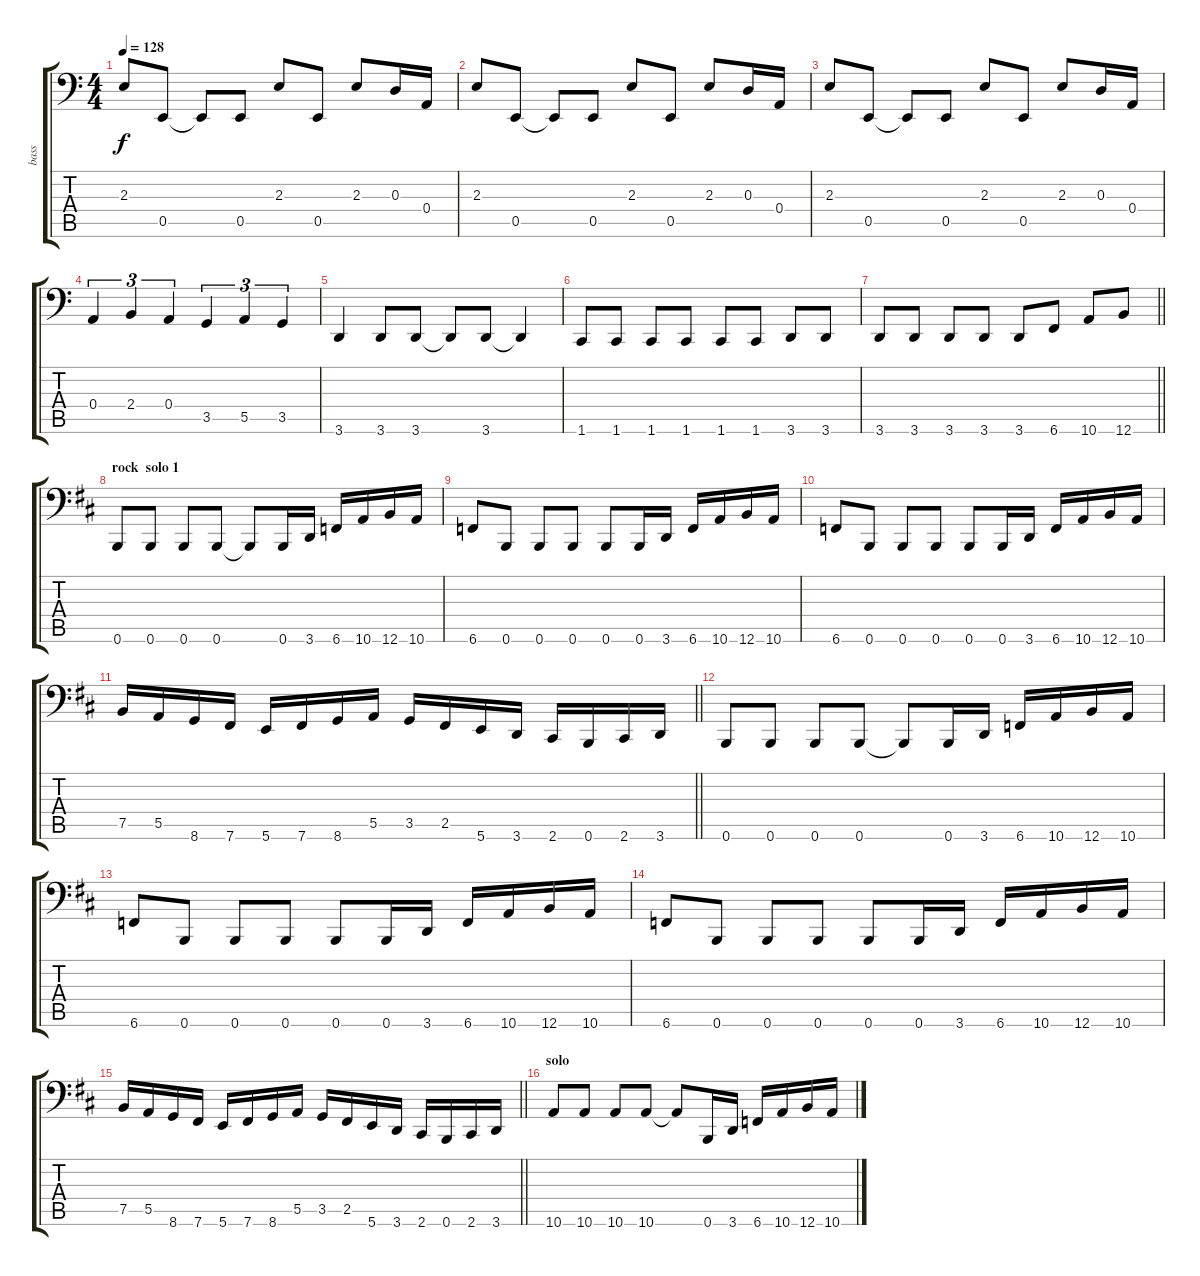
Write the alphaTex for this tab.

\track ("bass" "bass") {instrument electricbassfinger}
\staff {score tabs}
\tuning (C3 G2 D2 A1 E1 B0) {hide}
\ts (4 4)
\tempo 128
\clef f4
\ks c
2.3.8{dy f} 0.5.8 0.5{t}.8 0.5.8 2.3.8 0.5.8 2.3.8 0.3.16 0.4.16 |
2.3.8 0.5.8 0.5{t}.8 0.5.8 2.3.8 0.5.8 2.3.8 0.3.16 0.4.16 |
2.3.8 0.5.8 0.5{t}.8 0.5.8 2.3.8 0.5.8 2.3.8 0.3.16 0.4.16 |
0.4.4{tu (3 2)} 2.4.4{tu (3 2)} 0.4.4{tu (3 2)} 3.5.4{tu (3 2)} 5.5.4{tu (3 2)} 3.5.4{tu (3 2)} |
3.6.4 3.6.8 3.6.8 3.6{t}.8 3.6.8 3.6{t}.4 |
1.6.8 1.6.8 1.6.8 1.6.8 1.6.8 1.6.8 3.6.8 3.6.8 |
\barLineRight lightlight
3.6.8 3.6.8 3.6.8 3.6.8 3.6.8 6.6.8 10.6.8 12.6.8 |
\section ("" "rock  solo 1")
\ks bminor
0.6.8 0.6.8 0.6.8 0.6.8 0.6{t}.8 0.6.16 3.6.16 6.6.16 10.6.16 12.6.16 10.6.16 |
6.6.8 0.6.8 0.6.8 0.6.8 0.6.8 0.6.16 3.6.16 6.6.16 10.6.16 12.6.16 10.6.16 |
6.6.8 0.6.8 0.6.8 0.6.8 0.6.8 0.6.16 3.6.16 6.6.16 10.6.16 12.6.16 10.6.16 |
\barLineRight lightlight
7.5.16 5.5.16 8.6.16 7.6.16 5.6.16 7.6.16 8.6.16 5.5.16 3.5.16 2.5.16 5.6.16 3.6.16 2.6.16 0.6.16 2.6.16 3.6.16 |
0.6.8 0.6.8 0.6.8 0.6.8 0.6{t}.8 0.6.16 3.6.16 6.6.16 10.6.16 12.6.16 10.6.16 |
6.6.8 0.6.8 0.6.8 0.6.8 0.6.8 0.6.16 3.6.16 6.6.16 10.6.16 12.6.16 10.6.16 |
6.6.8 0.6.8 0.6.8 0.6.8 0.6.8 0.6.16 3.6.16 6.6.16 10.6.16 12.6.16 10.6.16 |
\barLineRight lightlight
7.5.16 5.5.16 8.6.16 7.6.16 5.6.16 7.6.16 8.6.16 5.5.16 3.5.16 2.5.16 5.6.16 3.6.16 2.6.16 0.6.16 2.6.16 3.6.16 |
\section ("" "solo")
10.6.8 10.6.8 10.6.8 10.6.8 10.6{t}.8 0.6.16 3.6.16 6.6.16 10.6.16 12.6.16 10.6.16
